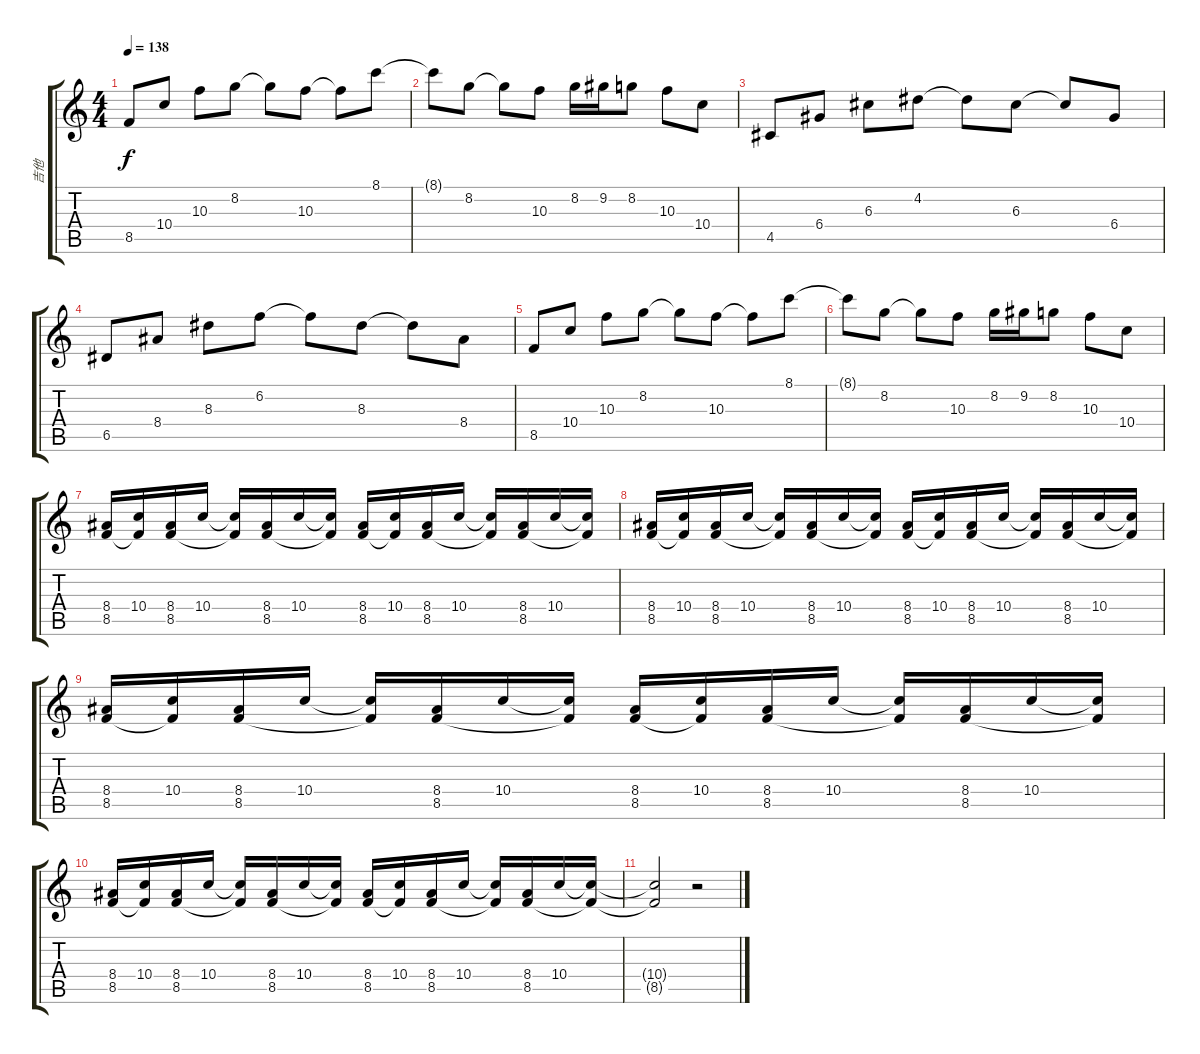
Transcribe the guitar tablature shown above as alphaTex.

\track ("吉他" "吉他") {instrument distortionguitar}
\staff {score tabs}
\tuning (E4 B3 G3 D3 A2 E2) {hide}
\ts (4 4)
\tempo 138
\clef g2
\ks c
8.5.8{dy f} 10.4.8 10.3.8 8.2.8 8.2{t}.8 10.3.8 10.3{t}.8 8.1.8 |
8.1{t}.8 8.2.8 8.2{t}.8 10.3.8 8.2.16 9.2.16 8.2.8 10.3.8 10.4.8 |
4.5.8 6.4.8 6.3.8 4.2.8 4.2{t}.8 6.3.8 6.3{t}.8 6.4.8 |
6.5.8 8.4.8 8.3.8 6.2.8 6.2{t}.8 8.3.8 8.3{t}.8 8.4.8 |
8.5.8 10.4.8 10.3.8 8.2.8 8.2{t}.8 10.3.8 10.3{t}.8 8.1.8 |
8.1{t}.8 8.2.8 8.2{t}.8 10.3.8 8.2.16 9.2.16 8.2.8 10.3.8 10.4.8 |
(8.4 8.5).16 (10.4 8.5{t}).16 (8.4 8.5).16 10.4.16 (10.4{t} 8.5{t}).16 (8.4 8.5).16 10.4.16 (10.4{t} 8.5{t}).16 (8.4 8.5).16 (10.4 8.5{t}).16 (8.4 8.5).16 10.4.16 (10.4{t} 8.5{t}).16 (8.4 8.5).16 10.4.16 (10.4{t} 8.5{t}).16 |
(8.4 8.5).16 (10.4 8.5{t}).16 (8.4 8.5).16 10.4.16 (10.4{t} 8.5{t}).16 (8.4 8.5).16 10.4.16 (10.4{t} 8.5{t}).16 (8.4 8.5).16 (10.4 8.5{t}).16 (8.4 8.5).16 10.4.16 (10.4{t} 8.5{t}).16 (8.4 8.5).16 10.4.16 (10.4{t} 8.5{t}).16 |
(8.4 8.5).16 (10.4 8.5{t}).16 (8.4 8.5).16 10.4.16{txt ""} (10.4{t} 8.5{t}).16 (8.4 8.5).16 10.4.16 (10.4{t} 8.5{t}).16 (8.4 8.5).16 (10.4 8.5{t}).16 (8.4 8.5).16 10.4.16 (10.4{t} 8.5{t}).16 (8.4 8.5).16 10.4.16 (10.4{t} 8.5{t}).16 |
(8.4 8.5).16 (10.4 8.5{t}).16 (8.4 8.5).16 10.4.16 (10.4{t} 8.5{t}).16 (8.4 8.5).16 10.4.16 (10.4{t} 8.5{t}).16 (8.4 8.5).16 (10.4 8.5{t}).16 (8.4 8.5).16 10.4.16 (10.4{t} 8.5{t}).16 (8.4 8.5).16 10.4.16 (10.4{t} 8.5{t}).16 |
(10.4{t} 8.5{t}).2 r.2
